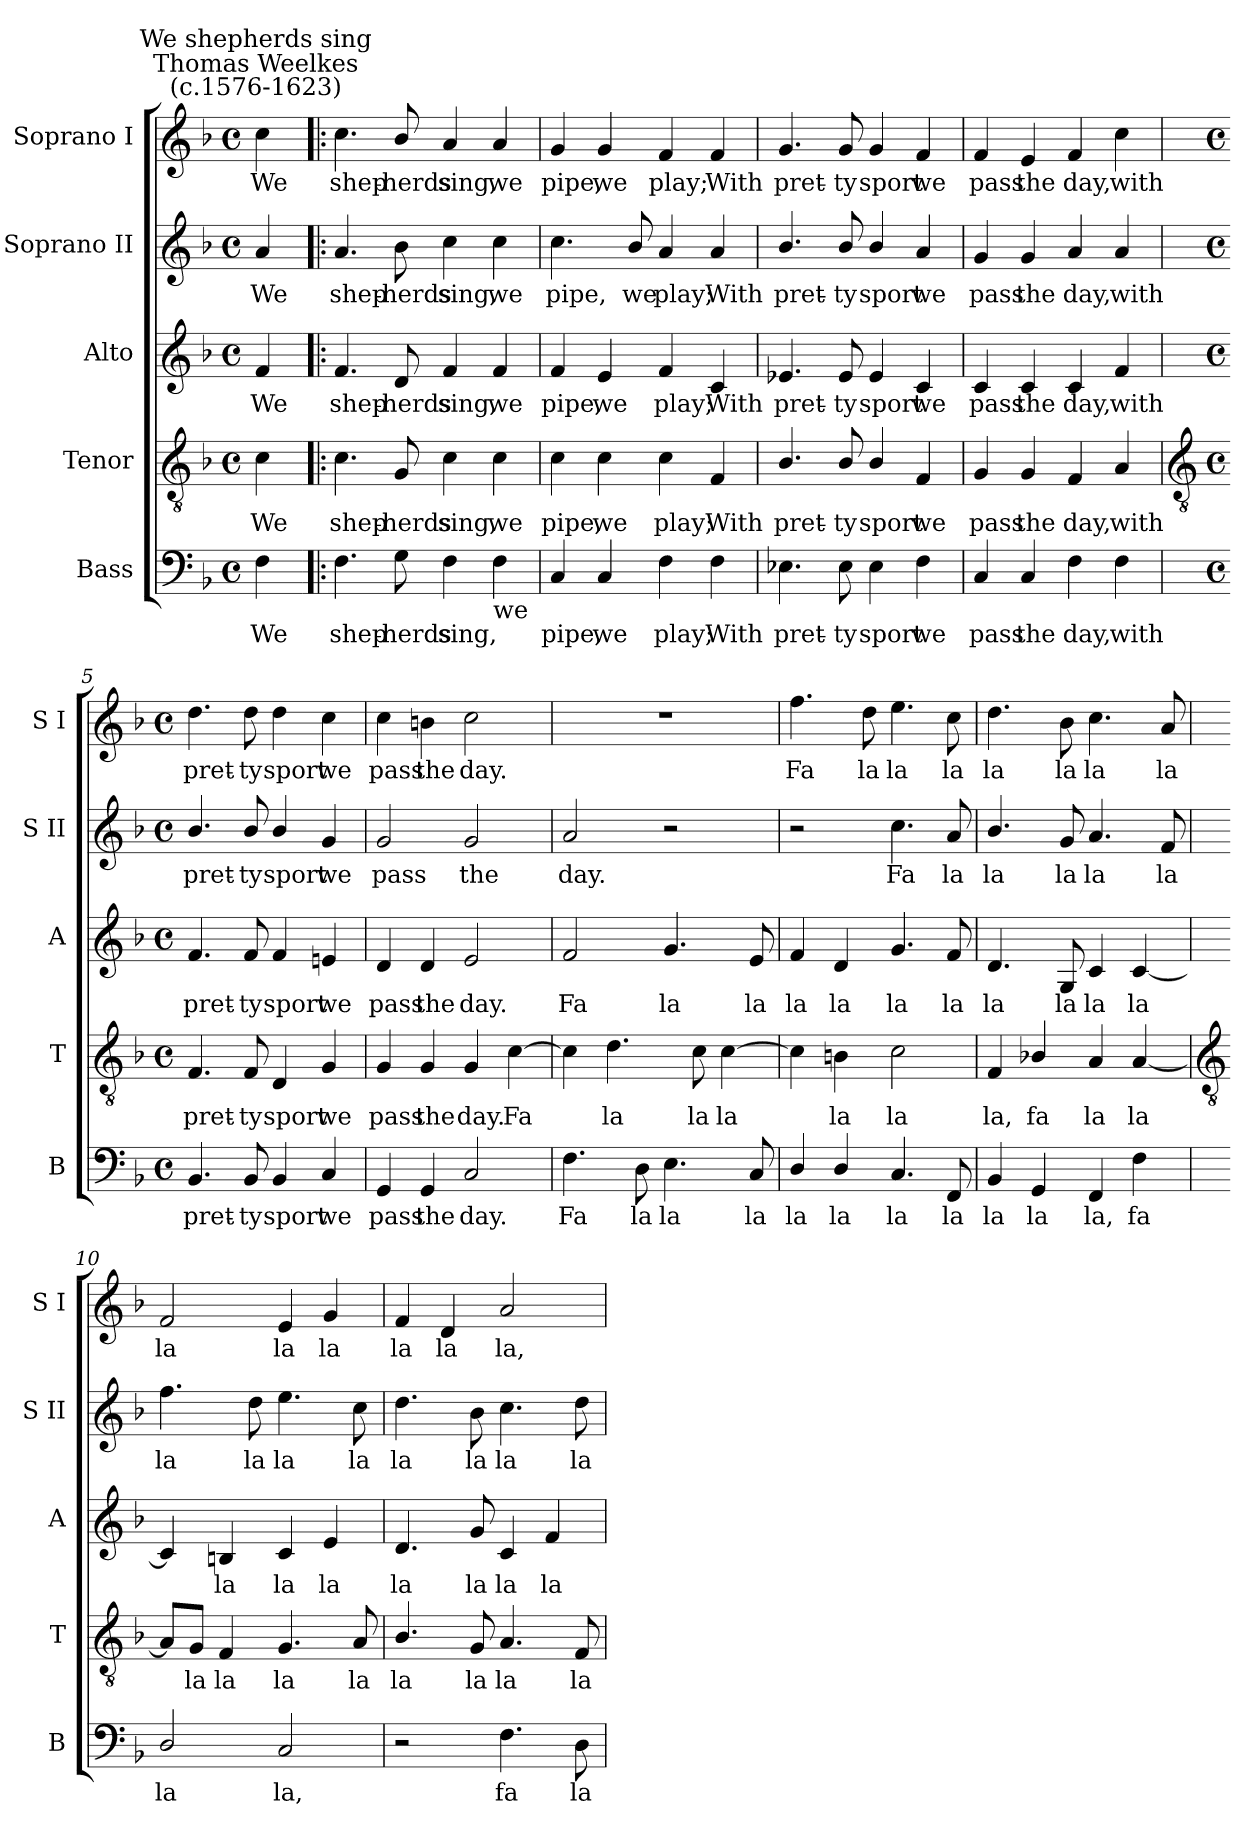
**kern	**text	**kern	**text	**kern	**text	**kern	**text	**kern	**text
*part5	*part5	*part4	*part4	*part3	*part3	*part2	*part2	*part1	*part1
*staff5	*staff5	*staff4	*staff4	*staff3	*staff3	*staff2	*staff2	*staff1	*staff1
*I"Bass	*	*I"Tenor	*	*I"Alto	*	*I"Soprano II	*	*I"Soprano I	*
*I'B	*	*I'T	*	*I'A	*	*I'S II	*	*I'S I	*
*clefF4	*	*clefGv2	*	*clefG2	*	*clefG2	*	*clefG2	*
*k[b-]	*	*k[b-]	*	*k[b-]	*	*k[b-]	*	*k[b-]	*
*F:	*	*F:	*	*F:	*	*F:	*	*F:	*
*M4/4	*	*M4/4	*	*M4/4	*	*M4/4	*	*M4/4	*
*met(c)	*	*met(c)	*	*met(c)	*	*met(c)	*	*met(c)	*
=	=	=	=	=	=	=	=	=	=
!	!	!	!	!	!	!	!	!LO:TX:a:cj:t=Thomas Weelkes\n(c.1576-1623)	!
!	!	!	!	!	!	!	!	!LO:TX:a:cj:t=We shepherds sing	!
!	!LO:LY:b	!	!LO:LY:b	!	!LO:LY:b	!	!LO:LY:b	!	!LO:LY:b
4F	We	4c	We	4f	We	4a	We	4cc	We
=1!|:	=1!|:	=1!|:	=1!|:	=1!|:	=1!|:	=1!|:	=1!|:	=1!|:	=1!|:
!	!LO:LY:b	!	!LO:LY:b	!	!LO:LY:b	!	!LO:LY:b	!	!LO:LY:b
4.F	shep-	4.c	shep-	4.f	shep-	4.a	shep-	4.cc	shep-
!	!LO:LY:b	!	!LO:LY:b	!	!LO:LY:b	!	!LO:LY:b	!	!LO:LY:b
8G	-herds	8G	-herds	8d	-herds	8b-	-herds	8b-/	-herds
!	!LO:LY:b	!	!LO:LY:b	!	!LO:LY:b	!	!LO:LY:b	!	!LO:LY:b
4F	sing,	4c	sing,	4f	sing,	4cc	sing,	4a	sing,
!LO:TX:b:t=we	!	!	!	!	!	!	!	!	!
!	!	!	!LO:LY:b	!	!LO:LY:b	!	!LO:LY:b	!	!LO:LY:b
4F	.	4c	we	4f	we	4cc	we	4a	we
=2	=2	=2	=2	=2	=2	=2	=2	=2	=2
!	!LO:LY:b	!	!LO:LY:b	!	!LO:LY:b	!	!LO:LY:b	!	!LO:LY:b
4C	pipe,	4c	pipe,	4f	pipe,	4.cc	pipe,	4g	pipe,
!	!LO:LY:b	!	!LO:LY:b	!	!LO:LY:b	!	!	!	!LO:LY:b
4C	we	4c	we	4e	we	.	.	4g	we
!	!	!	!	!	!	!	!LO:LY:b	!	!
.	.	.	.	.	.	8b-/	we	.	.
!	!LO:LY:b	!	!LO:LY:b	!	!LO:LY:b	!	!LO:LY:b	!	!LO:LY:b
4F	play;	4c	play;	4f	play;	4a	play;	4f	play;
!	!LO:LY:b	!	!LO:LY:b	!	!LO:LY:b	!	!LO:LY:b	!	!LO:LY:b
4F	With	4F	With	4c	With	4a	With	4f	With
=3	=3	=3	=3	=3	=3	=3	=3	=3	=3
!	!LO:LY:b	!	!LO:LY:b	!	!LO:LY:b	!	!LO:LY:b	!	!LO:LY:b
4.E-X	pret-	4.B-/	pret-	4.e-X	pret-	4.b-/	pret-	4.g	pret-
!	!LO:LY:b	!	!LO:LY:b	!	!LO:LY:b	!	!LO:LY:b	!	!LO:LY:b
8E-	-ty	8B-/	-ty	8e-	-ty	8b-/	-ty	8g	-ty
!	!LO:LY:b	!	!LO:LY:b	!	!LO:LY:b	!	!LO:LY:b	!	!LO:LY:b
4E-	sport	4B-/	sport	4e-	sport	4b-/	sport	4g	sport
!	!LO:LY:b	!	!LO:LY:b	!	!LO:LY:b	!	!LO:LY:b	!	!LO:LY:b
4F	we	4F	we	4c	we	4a	we	4f	we
=4	=4	=4	=4	=4	=4	=4	=4	=4	=4
!	!LO:LY:b	!	!LO:LY:b	!	!LO:LY:b	!	!LO:LY:b	!	!LO:LY:b
4C	pass	4G	pass	4c	pass	4g	pass	4f	pass
!	!LO:LY:b	!	!LO:LY:b	!	!LO:LY:b	!	!LO:LY:b	!	!LO:LY:b
4C	the	4G	the	4c	the	4g	the	4e	the
!	!LO:LY:b	!	!LO:LY:b	!	!LO:LY:b	!	!LO:LY:b	!	!LO:LY:b
4F	day,	4F	day,	4c	day,	4a	day,	4f	day,
!	!LO:LY:b	!	!LO:LY:b	!	!LO:LY:b	!	!LO:LY:b	!	!LO:LY:b
4F	with	4A	with	4f	with	4a	with	4cc	with
!!LO:LB:g=z
=5	=5	=5	=5	=5	=5	=5	=5	=5	=5
*	*	*clefGv2	*	*	*	*	*	*	*
*M4/4	*	*M4/4	*	*M4/4	*	*M4/4	*	*M4/4	*
*met(c)	*	*met(c)	*	*met(c)	*	*met(c)	*	*met(c)	*
!	!LO:LY:b	!	!LO:LY:b	!	!LO:LY:b	!	!LO:LY:b	!	!LO:LY:b
4.BB-	pret-	4.F	pret-	4.f	pret-	4.b-/	pret-	4.dd	pret-
!	!LO:LY:b	!	!LO:LY:b	!	!LO:LY:b	!	!LO:LY:b	!	!LO:LY:b
8BB-	-ty	8F	-ty	8f	-ty	8b-/	-ty	8dd	-ty
!	!LO:LY:b	!	!LO:LY:b	!	!LO:LY:b	!	!LO:LY:b	!	!LO:LY:b
4BB-	sport	4D	sport	4f	sport	4b-/	sport	4dd	sport
!	!LO:LY:b	!	!LO:LY:b	!	!LO:LY:b	!	!LO:LY:b	!	!LO:LY:b
4C	we	4G	we	4en	we	4g	we	4cc	we
=6	=6	=6	=6	=6	=6	=6	=6	=6	=6
!	!LO:LY:b	!	!LO:LY:b	!	!LO:LY:b	!	!LO:LY:b	!	!LO:LY:b
4GG	pass	4G	pass	4d	pass	2g	pass	4cc	pass
!	!LO:LY:b	!	!LO:LY:b	!	!LO:LY:b	!	!	!	!LO:LY:b
4GG	the	4G	the	4d	the	.	.	4bn	the
!	!LO:LY:b	!	!LO:LY:b	!	!LO:LY:b	!	!LO:LY:b	!	!LO:LY:b
2C	day.	4G	day.	2e	day.	2g	the	2cc	day.
!	!	!	!LO:LY:b	!	!	!	!	!	!
.	.	[4c	Fa	.	.	.	.	.	.
=7	=7	=7	=7	=7	=7	=7	=7	=7	=7
!	!LO:LY:b	!	!	!	!LO:LY:b	!	!LO:LY:b	!	!
4.F	Fa	4c]	.	2f	Fa	2a	day.	1r	.
!	!	!	!LO:LY:b	!	!	!	!	!	!
.	.	4.d	la	.	.	.	.	.	.
!	!LO:LY:b	!	!	!	!	!	!	!	!
8D	la	.	.	.	.	.	.	.	.
!	!LO:LY:b	!	!	!	!LO:LY:b	!	!	!	!
4.E	la	.	.	4.g	la	2r	.	.	.
!	!	!	!LO:LY:b	!	!	!	!	!	!
.	.	8c	la	.	.	.	.	.	.
!	!	!	!LO:LY:b	!	!	!	!	!	!
.	.	[4c	la	.	.	.	.	.	.
!	!LO:LY:b	!	!	!	!LO:LY:b	!	!	!	!
8C	la	.	.	8e	la	.	.	.	.
=8	=8	=8	=8	=8	=8	=8	=8	=8	=8
!	!LO:LY:b	!	!	!	!LO:LY:b	!	!	!	!LO:LY:b
4D/	la	4c]	.	4f	la	2r	.	4.ff	Fa
!	!LO:LY:b	!	!LO:LY:b	!	!LO:LY:b	!	!	!	!
4D/	la	4Bn	la	4d	la	.	.	.	.
!	!	!	!	!	!	!	!	!	!LO:LY:b
.	.	.	.	.	.	.	.	8dd	la
!	!LO:LY:b	!	!LO:LY:b	!	!LO:LY:b	!	!LO:LY:b	!	!LO:LY:b
4.C	la	2c	la	4.g	la	4.cc	Fa	4.ee	la
!	!LO:LY:b	!	!	!	!LO:LY:b	!	!LO:LY:b	!	!LO:LY:b
8FF	la	.	.	8f	la	8a	la	8cc	la
=9	=9	=9	=9	=9	=9	=9	=9	=9	=9
!	!LO:LY:b	!	!LO:LY:b	!	!LO:LY:b	!	!LO:LY:b	!	!LO:LY:b
4BB-	la	4F	la,	4.d	la	4.b-/	la	4.dd	la
!	!LO:LY:b	!	!LO:LY:b	!	!	!	!	!	!
4GG	la	4B-X/	fa	.	.	.	.	.	.
!	!	!	!	!	!LO:LY:b	!	!LO:LY:b	!	!LO:LY:b
.	.	.	.	8G	la	8g	la	8b-	la
!	!LO:LY:b	!	!LO:LY:b	!	!LO:LY:b	!	!LO:LY:b	!	!LO:LY:b
4FF	la,	4A	la	4c	la	4.a	la	4.cc	la
!	!LO:LY:b	!	!LO:LY:b	!	!LO:LY:b	!	!	!	!
4F	fa	[4A	la	[4c	la	.	.	.	.
!	!	!	!	!	!	!	!LO:LY:b	!	!LO:LY:b
.	.	.	.	.	.	8f	la	8a	la
!!LO:LB:g=z
=10	=10	=10	=10	=10	=10	=10	=10	=10	=10
*	*	*clefGv2	*	*	*	*	*	*	*
!	!LO:LY:b	!	!	!	!	!	!LO:LY:b	!	!LO:LY:b
2D/	la	8A/L]	.	4c]	.	4.ff	la	2f	la
!	!	!	!LO:LY:b	!	!	!	!	!	!
.	.	8G/J	la	.	.	.	.	.	.
!	!	!	!LO:LY:b	!	!LO:LY:b	!	!	!	!
.	.	4F	la	4Bn	la	.	.	.	.
!	!	!	!	!	!	!	!LO:LY:b	!	!
.	.	.	.	.	.	8dd	la	.	.
!	!LO:LY:b	!	!LO:LY:b	!	!LO:LY:b	!	!LO:LY:b	!	!LO:LY:b
2C	la,	4.G	la	4c	la	4.ee	la	4e	la
!	!	!	!	!	!LO:LY:b	!	!	!	!LO:LY:b
.	.	.	.	4e	la	.	.	4g	la
!	!	!	!LO:LY:b	!	!	!	!LO:LY:b	!	!
.	.	8A	la	.	.	8cc	la	.	.
=11	=11	=11	=11	=11	=11	=11	=11	=11	=11
!	!	!	!LO:LY:b	!	!LO:LY:b	!	!LO:LY:b	!	!LO:LY:b
2r	.	4.B-/	la	4.d	la	4.dd	la	4f	la
!	!	!	!	!	!	!	!	!	!LO:LY:b
.	.	.	.	.	.	.	.	4d	la
!	!	!	!LO:LY:b	!	!LO:LY:b	!	!LO:LY:b	!	!
.	.	8G	la	8g	la	8b-	la	.	.
!	!LO:LY:b	!	!LO:LY:b	!	!LO:LY:b	!	!LO:LY:b	!	!LO:LY:b
4.F	fa	4.A	la	4c	la	4.cc	la	2a	la,
!	!	!	!	!	!LO:LY:b	!	!	!	!
.	.	.	.	4f	la	.	.	.	.
!	!LO:LY:b	!	!LO:LY:b	!	!	!	!LO:LY:b	!	!
8D	la	8F	la	.	.	8dd	la	.	.
=	=	=	=	=	=	=	=	=	=
*-	*-	*-	*-	*-	*-	*-	*-	*-	*-
